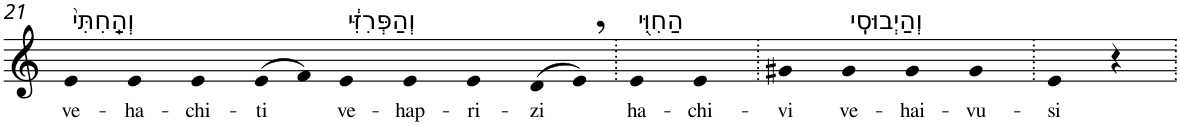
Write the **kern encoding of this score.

**kern	**text
*part1	*part1
*staff1	*staff1
*I"Piano	*
*I'Pno	*
!!LO:PB:g=z
*clefG2	*
*k[]	*
=21	=21
!LO:TX:a:t=וְהַֽחִתִּי֙	!
!	!LO:LY:b
4e	ve-
!	!LO:LY:b
4e	-ha-
!	!LO:LY:b
4e	-chi-
!	!LO:LY:b
(>8e	-ti
8f)	.
!LO:TX:a:t=וְהַפְּרִזִּ֔י	!
!	!LO:LY:b
4e	ve-
!	!LO:LY:b
4e	-hap-
!	!LO:LY:b
4e	-ri-
!	!LO:LY:b
(>8d	-zi
8e,)	.
=22.	=22.
!LO:TX:a:t=הַחִוִּ֖י	!
!	!LO:LY:b
4e	ha-
!	!LO:LY:b
4e	-chi-
=23.	=23.
!	!LO:LY:b
4g#X	-vi
!LO:TX:a:t=וְהַיְבוּסִֽי	!
!	!LO:LY:b
4g#	ve-
!	!LO:LY:b
4g#	-hai-
!	!LO:LY:b
4g#	-vu-
=24.	=24.
!	!LO:LY:b
4e	-si
4r	.
=.	=.
*-	*-
